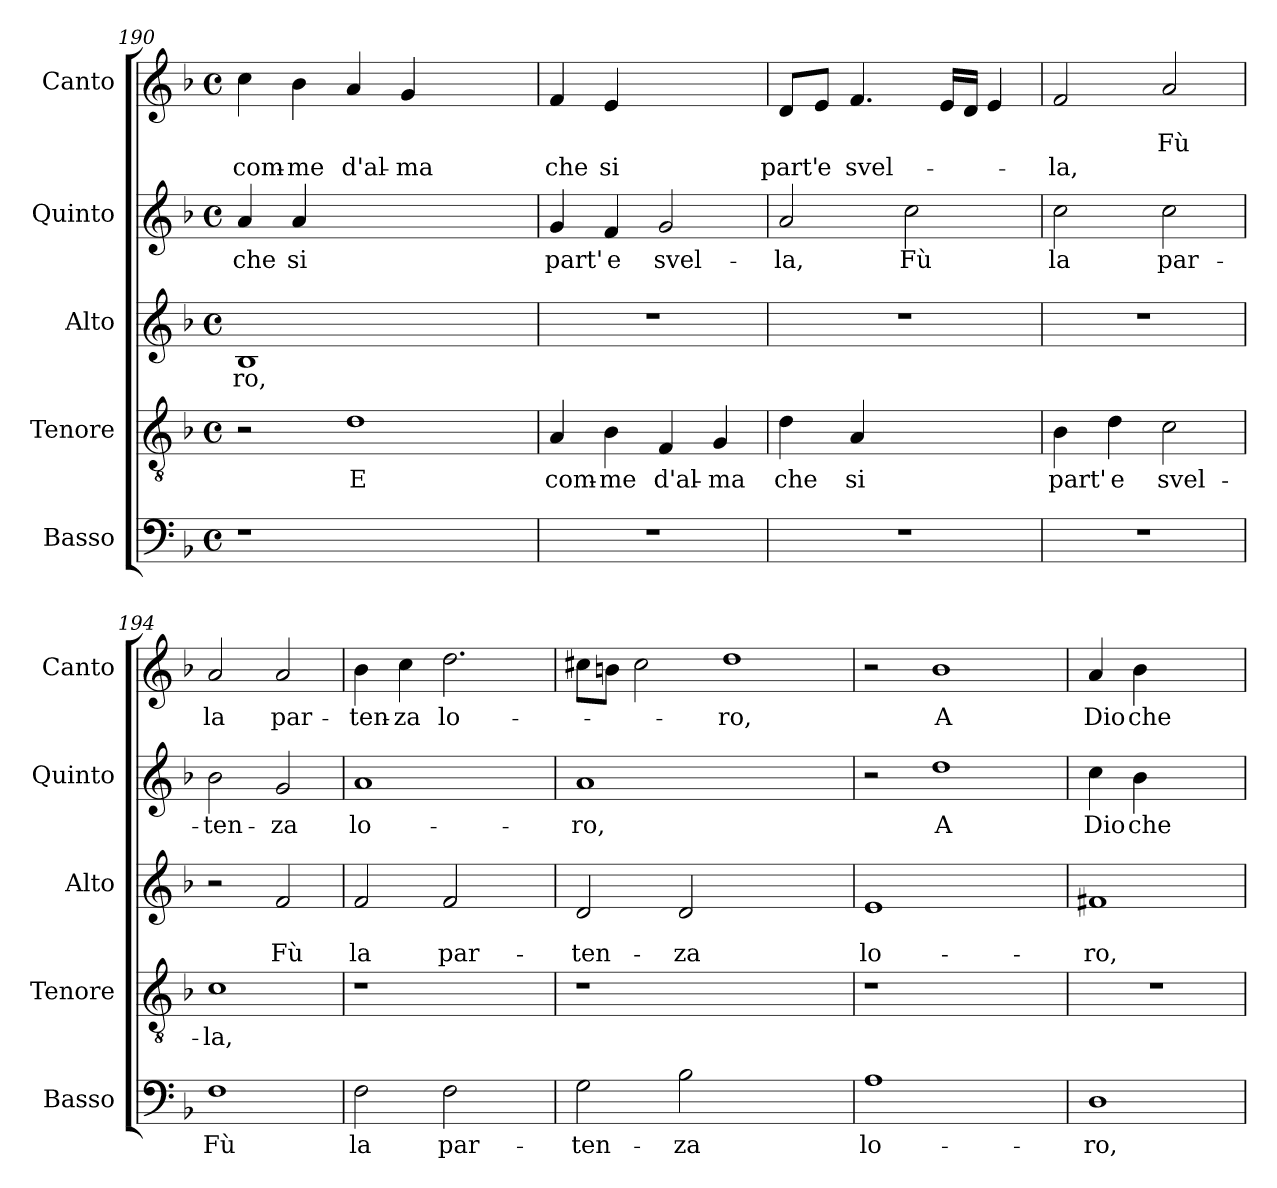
**kern	**text	**kern	**text	**kern	**text	**text	**kern	**text	**kern	**text	**text
*part5	*part5	*part4	*part4	*part3	*part3	*part3	*part2	*part2	*part1	*part1	*part1
*staff5	*staff5	*staff4	*staff4	*staff3	*staff3	*staff3	*staff2	*staff2	*staff1	*staff1	*staff1
*I"Basso	*	*I"Tenore	*	*I"Alto	*	*	*I"Quinto	*	*I"Canto	*	*
*I'Basso	*	*I'Tenore	*	*I'Alto	*	*	*I'Quinto	*	*I'Canto	*	*
*clefF4	*	*clefGv2	*	*clefG2	*	*	*clefG2	*	*clefG2	*	*
*k[b-]	*	*k[b-]	*	*k[b-]	*	*	*k[b-]	*	*k[b-]	*	*
*F:	*	*F:	*	*F:	*	*	*F:	*	*F:	*	*
*M4/4	*	*M4/4	*	*M4/4	*	*	*M4/4	*	*M4/4	*	*
*met(c)	*	*met(c)	*	*met(c)	*	*	*met(c)	*	*met(c)	*	*
=190	=190	=190	=190	=190	=190	=190	=190	=190	=190	=190	=190
!	!	!	!	!	!LO:LY:b	!	!	!LO:LY:b	!	!	!LO:LY:b
1r	.	2r	.	1B-	-ro,	.	4a/	che	4cc\	.	com-
!	!	!	!	!	!	!	!	!LO:LY:b	!	!	!LO:LY:b
.	.	.	.	.	.	.	4a/	si	4b-\	.	-me
!	!	!	!LO:LY:b	!	!	!	!	!	!	!	!LO:LY:b
.	.	1d	E	.	.	.	1ryy	.	4a/	.	d'al-
!	!	!	!	!	!	!	!	!	!	!	!LO:LY:b
.	.	.	.	.	.	.	.	.	4g/	.	-ma
2ryy	.	.	.	2ryy	.	.	.	.	2ryy	.	.
!!LO:LB:g=z
=191	=191	=191	=191	=191	=191	=191	=191	=191	=191	=191	=191
!	!	!	!LO:LY:b	!	!	!	!	!LO:LY:b	!	!	!LO:LY:b
1r	.	4A/	com-	1r	.	.	4g/	part'	4f/	.	che
!	!	!	!LO:LY:b	!	!	!	!	!LO:LY:b	!	!	!LO:LY:b
.	.	4B-\	-me	.	.	.	4f/	e	4e/	.	si
!	!	!	!LO:LY:b	!	!	!	!	!LO:LY:b	!	!	!
.	.	4F/	d'al-	.	.	.	2g/	svel-	2ryy	.	.
!	!	!	!LO:LY:b	!	!	!	!	!	!	!	!
.	.	4G/	-ma	.	.	.	.	.	.	.	.
!!LO:PB:g=z
=192	=192	=192	=192	=192	=192	=192	=192	=192	=192	=192	=192
!	!	!	!LO:LY:b	!	!	!	!	!LO:LY:b	!	!	!LO:LY:b
*	*	*	*	*	*	*	*	*	*^	*	*
1r	.	4d\	che	1r	.	.	2a/	-la,	8d/L	1ryy	.	part'
!	!	!	!	!	!	!	!	!	!	!	!	!LO:LY:b
.	.	.	.	.	.	.	.	.	8e/J	.	.	e
!	!	!	!LO:LY:b	!	!	!	!	!	!	!	!	!LO:LY:b
.	.	4A/	si	.	.	.	.	.	4.f/	.	.	svel-
!	!	!	!	!	!	!	!	!LO:LY:b	!	!	!	!
.	.	2ryy	.	.	.	.	2cc\	Fù	.	.	.	.
.	.	.	.	.	.	.	.	.	16e/LL	.	.	.
.	.	.	.	.	.	.	.	.	16d/JJ	.	.	.
.	.	.	.	.	.	.	.	.	4e/	.	.	.
!!LO:LB:g=z	!!
=193	=193	=193	=193	=193	=193	=193	=193	=193	=193	=193	=193	=193
!	!	!	!LO:LY:b	!	!	!	!	!LO:LY:b	!	!	!	!LO:LY:b
1r	.	4B-\	part'	1r	.	.	2cc\	la	2f/	1ryy	.	-la,
!	!	!	!LO:LY:b	!	!	!	!	!	!	!	!	!
.	.	4d\	e	.	.	.	.	.	.	.	.	.
!	!	!	!LO:LY:b	!	!	!	!	!LO:LY:b	!	!	!LO:LY:b	!
.	.	2c\	svel-	.	.	.	2cc\	par-	2a/	.	Fù	.
=194	=194	=194	=194	=194	=194	=194	=194	=194	=194	=194	=194	=194
!	!LO:LY:b	!	!LO:LY:b	!	!	!	!	!LO:LY:b	!	!	!LO:LY:b	!
1F	Fù	1c	-la,	2r	.	.	2b-\	-ten-	2a/	1ryy	la	.
!	!	!	!	!	!	!LO:LY:b	!	!LO:LY:b	!	!	!LO:LY:b	!
.	.	.	.	2f/	.	Fù	2g/	-za	2a/	.	par-	.
=195	=195	=195	=195	=195	=195	=195	=195	=195	=195	=195	=195	=195
!	!LO:LY:b	!	!	!	!	!LO:LY:b	!	!LO:LY:b	!	!	!LO:LY:b	!
2F\	la	1r	.	2f/	.	la	1a	lo-	4b-\	1ryy	-ten-	.
!	!	!	!	!	!	!	!	!	!	!	!LO:LY:b	!
.	.	.	.	.	.	.	.	.	4cc\	.	-za	.
!	!LO:LY:b	!	!	!	!	!LO:LY:b	!	!	!	!	!LO:LY:b	!
2F\	par-	.	.	2f/	.	par-	.	.	2.dd\	.	lo-	.
4ryy	.	4ryy	.	4ryy	.	.	4ryy	.	.	4ryy	.	.
=196	=196	=196	=196	=196	=196	=196	=196	=196	=196	=196	=196	=196
!	!LO:LY:b	!	!	!	!	!LO:LY:b	!	!LO:LY:b	!	!	!	!
2G\	-ten-	1r	.	2d/	.	-ten-	1a	-ro,	8cc#X\L	1ryy	.	.
.	.	.	.	.	.	.	.	.	8bn\J	.	.	.
.	.	.	.	.	.	.	.	.	2cc#i\	.	.	.
!	!LO:LY:b	!	!	!	!	!LO:LY:b	!	!	!	!	!	!
2B-\	-za	.	.	2d/	.	-za	.	.	.	.	.	.
!	!	!	!	!	!	!	!	!	!	!	!LO:LY:b	!
.	.	.	.	.	.	.	.	.	1dd	.	-ro,	.
2.ryy	.	2.ryy	.	2.ryy	.	.	2.ryy	.	.	2.ryy	.	.
=197	=197	=197	=197	=197	=197	=197	=197	=197	=197	=197	=197	=197
!	!LO:LY:b	!	!	!	!	!LO:LY:b	!	!	!	!	!	!
1A	lo-	1r	.	1e	.	lo-	2r	.	2r	1ryy	.	.
!	!	!	!	!	!	!	!	!LO:LY:b	!	!	!LO:LY:b	!
.	.	.	.	.	.	.	1dd	A	1b-	.	A	.
2ryy	.	2ryy	.	2ryy	.	.	.	.	.	2ryy	.	.
=198	=198	=198	=198	=198	=198	=198	=198	=198	=198	=198	=198	=198
!	!LO:LY:b	!	!	!	!	!LO:LY:b	!	!LO:LY:b	!	!	!LO:LY:b	!
1D	-ro,	1r	.	1f#X	.	-ro,	4cc\	Dio	4a/	2ryy	Dio	.
!	!	!	!	!	!	!	!	!LO:LY:b	!	!	!LO:LY:b	!
.	.	.	.	.	.	.	4b-\	che	4b-\	.	che	.
.	.	.	.	.	.	.	2ryy	.	2ryy	2ryy	.	.
*	*	*	*	*	*	*	*	*	*v	*v	*	*
=	=	=	=	=	=	=	=	=	=	=	=
*-	*-	*-	*-	*-	*-	*-	*-	*-	*-	*-	*-
